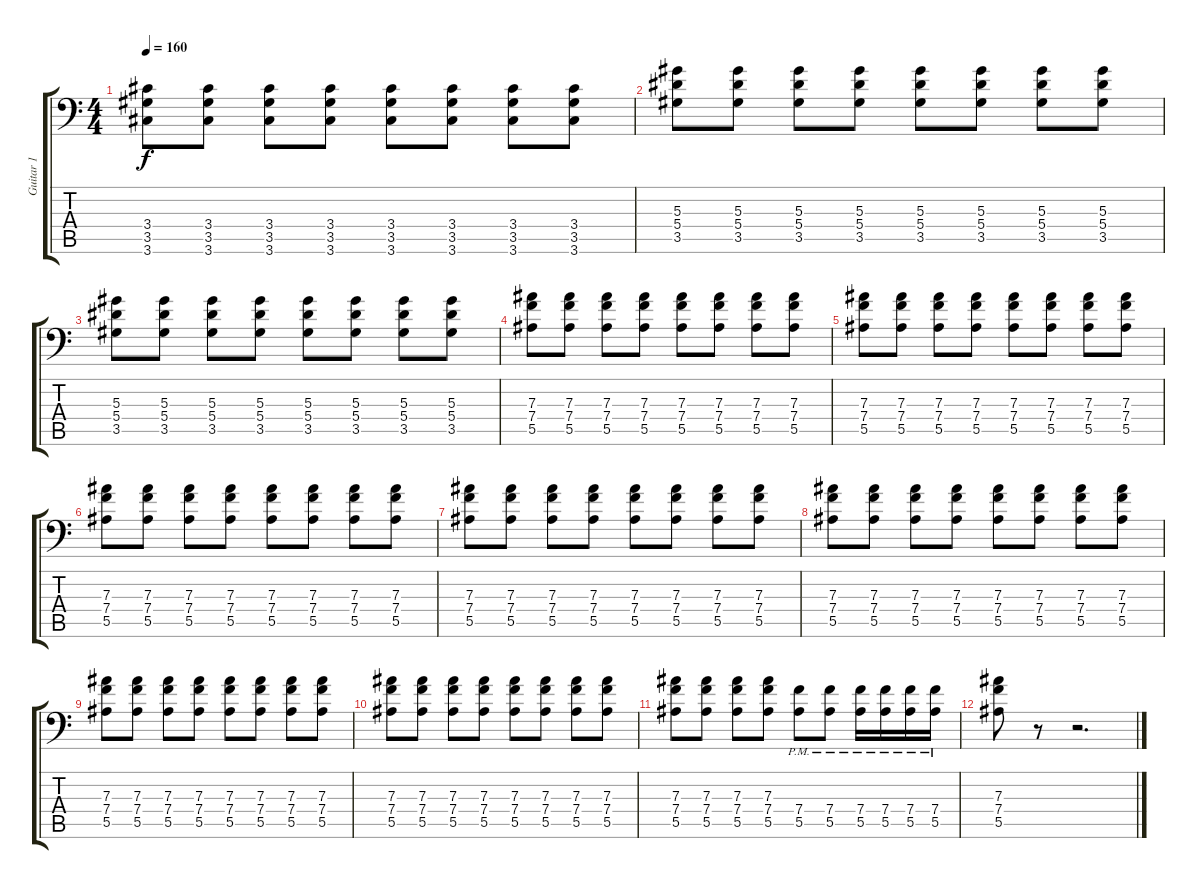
\track ("Guitar 1" "Guitar 1") {instrument distortionguitar}
\staff {score tabs}
\tuning (C4 G3 Eb3 Bb2 F2 Bb1) {hide}
\ts (4 4)
\tempo 160
\clef f4
\ks c
(3.4 3.5 3.6).8{dy f} (3.4 3.5 3.6).8 (3.4 3.5 3.6).8 (3.4 3.5 3.6).8 (3.4 3.5 3.6).8 (3.4 3.5 3.6).8 (3.4 3.5 3.6).8 (3.4 3.5 3.6).8 |
(5.3 5.4 3.5).8 (5.3 5.4 3.5).8 (5.3 5.4 3.5).8 (5.3 5.4 3.5).8 (5.3 5.4 3.5).8 (5.3 5.4 3.5).8 (5.3 5.4 3.5).8 (5.3 5.4 3.5).8 |
(5.3 5.4 3.5).8 (5.3 5.4 3.5).8 (5.3 5.4 3.5).8 (5.3 5.4 3.5).8 (5.3 5.4 3.5).8 (5.3 5.4 3.5).8 (5.3 5.4 3.5).8 (5.3 5.4 3.5).8 |
(7.3 7.4 5.5).8 (7.3 7.4 5.5).8 (7.3 7.4 5.5).8 (7.3 7.4 5.5).8 (7.3 7.4 5.5).8 (7.3 7.4 5.5).8 (7.3 7.4 5.5).8 (7.3 7.4 5.5).8 |
(7.3 7.4 5.5).8 (7.3 7.4 5.5).8 (7.3 7.4 5.5).8 (7.3 7.4 5.5).8 (7.3 7.4 5.5).8 (7.3 7.4 5.5).8 (7.3 7.4 5.5).8 (7.3 7.4 5.5).8 |
(7.3 7.4 5.5).8 (7.3 7.4 5.5).8 (7.3 7.4 5.5).8 (7.3 7.4 5.5).8 (7.3 7.4 5.5).8 (7.3 7.4 5.5).8 (7.3 7.4 5.5).8 (7.3 7.4 5.5).8 |
(7.3 7.4 5.5).8 (7.3 7.4 5.5).8 (7.3 7.4 5.5).8 (7.3 7.4 5.5).8 (7.3 7.4 5.5).8 (7.3 7.4 5.5).8 (7.3 7.4 5.5).8 (7.3 7.4 5.5).8 |
(7.3 7.4 5.5).8 (7.3 7.4 5.5).8 (7.3 7.4 5.5).8 (7.3 7.4 5.5).8 (7.3 7.4 5.5).8 (7.3 7.4 5.5).8 (7.3 7.4 5.5).8 (7.3 7.4 5.5).8 |
(7.3 7.4 5.5).8 (7.3 7.4 5.5).8 (7.3 7.4 5.5).8 (7.3 7.4 5.5).8 (7.3 7.4 5.5).8 (7.3 7.4 5.5).8 (7.3 7.4 5.5).8 (7.3 7.4 5.5).8 |
(7.3 7.4 5.5).8 (7.3 7.4 5.5).8 (7.3 7.4 5.5).8 (7.3 7.4 5.5).8 (7.3 7.4 5.5).8 (7.3 7.4 5.5).8 (7.3 7.4 5.5).8 (7.3 7.4 5.5).8 |
(7.3 7.4 5.5).8 (7.3 7.4 5.5).8 (7.3 7.4 5.5).8 (7.3 7.4 5.5).8 (7.4 5.5{pm}).8 (7.4 5.5{pm}).8 (7.4 5.5{pm}).16 (7.4 5.5{pm}).16 (7.4 5.5{pm}).16 (7.4 5.5{pm}).16 |
(7.3 7.4 5.5).8 r.8 r.2{d}
